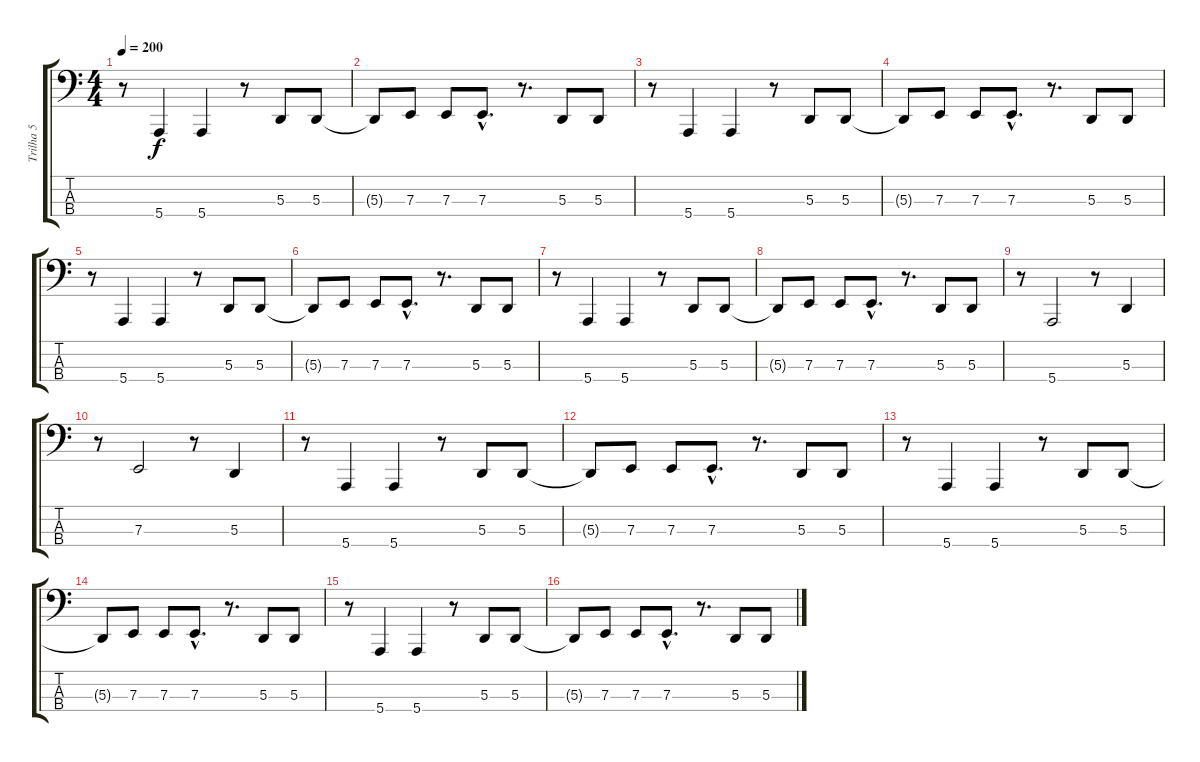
\track ("Trilha 5" "Trilha 5") {instrument fx6goblins}
\staff {score tabs}
\tuning (G2 D2 A1 E1) {hide}
\ts (4 4)
\tempo 200
\clef f4
\ks c
r.8{dy f} 5.4.4 5.4.4 r.8 5.3.8 5.3.8 |
5.3{t}.8 7.3.8 7.3.8 7.3{hac}.8{d} r.8{d} 5.3.8 5.3.8 |
r.8 5.4.4 5.4.4 r.8 5.3.8 5.3.8 |
5.3{t}.8 7.3.8 7.3.8 7.3{hac}.8{d} r.8{d} 5.3.8 5.3.8 |
r.8 5.4.4 5.4.4 r.8 5.3.8 5.3.8 |
5.3{t}.8 7.3.8 7.3.8 7.3{hac}.8{d} r.8{d} 5.3.8 5.3.8 |
r.8 5.4.4 5.4.4 r.8 5.3.8 5.3.8 |
5.3{t}.8 7.3.8 7.3.8 7.3{hac}.8{d} r.8{d} 5.3.8 5.3.8 |
r.8 5.4.2 r.8 5.3.4 |
r.8 7.3.2 r.8 5.3.4 |
r.8 5.4.4 5.4.4 r.8 5.3.8 5.3.8 |
5.3{t}.8 7.3.8 7.3.8 7.3{hac}.8{d} r.8{d} 5.3.8 5.3.8 |
r.8 5.4.4 5.4.4 r.8 5.3.8 5.3.8 |
5.3{t}.8 7.3.8 7.3.8 7.3{hac}.8{d} r.8{d} 5.3.8 5.3.8 |
r.8 5.4.4 5.4.4 r.8 5.3.8 5.3.8 |
5.3{t}.8 7.3.8 7.3.8 7.3{hac}.8{d} r.8{d} 5.3.8 5.3.8
